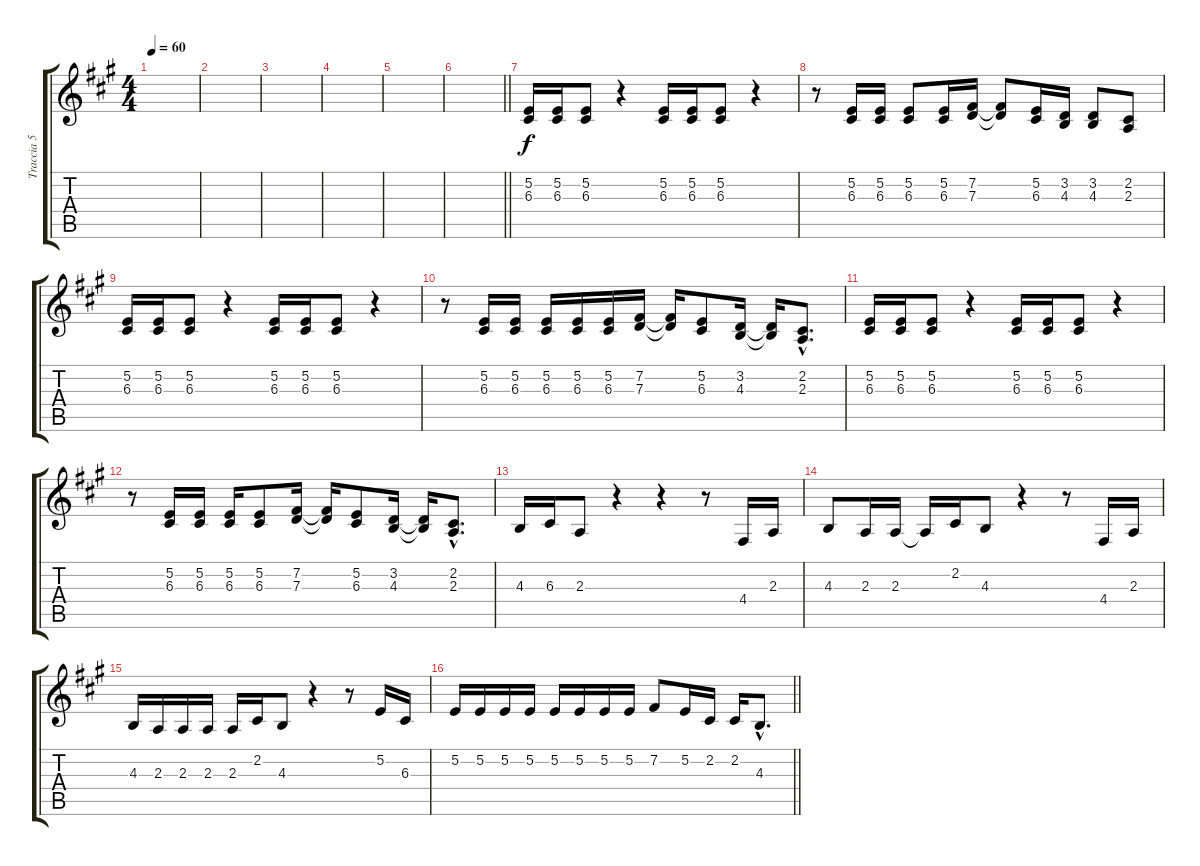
\track ("Traccia 5" "Traccia 5") {instrument brightacousticpiano}
\staff {score tabs}
\tuning (E4 B3 G3 D3 A2 E2) {hide}
\ts (4 4)
\tempo 60
\clef g2
\ks a
|
|
|
|
|
\barLineRight lightlight
|
(5.2 6.3).16 (5.2 6.3).16 (5.2 6.3).8 r.4 (5.2 6.3).16 (5.2 6.3).16 (5.2 6.3).8 r.4 |
r.8 (5.2 6.3).16 (5.2 6.3).16 (5.2 6.3).8 (5.2 6.3).16 (7.2 7.3).16 (7.2{t} 7.3{t}).8 (5.2 6.3).16 (3.2 4.3).16 (3.2 4.3).8 (2.2 2.3).8 |
(5.2 6.3).16 (5.2 6.3).16 (5.2 6.3).8 r.4 (5.2 6.3).16 (5.2 6.3).16 (5.2 6.3).8 r.4 |
r.8 (5.2 6.3).16 (5.2 6.3).16 (5.2 6.3).16 (5.2 6.3).16 (5.2 6.3).16 (7.2 7.3).16 (7.2{t} 7.3{t}).16 (5.2 6.3).8 (3.2 4.3).16 (3.2{t} 4.3{t}).16 (2.2{hac} 2.3{hac}).8{d} |
(5.2 6.3).16 (5.2 6.3).16 (5.2 6.3).8 r.4 (5.2 6.3).16 (5.2 6.3).16 (5.2 6.3).8 r.4 |
r.8 (5.2 6.3).16 (5.2 6.3).16 (5.2 6.3).16 (5.2 6.3).8 (7.2 7.3).16 (7.2{t} 7.3{t}).16 (5.2 6.3).8 (3.2 4.3).16 (3.2{t} 4.3{t}).16 (2.2{hac} 2.3{hac}).8{d} |
4.3.16 6.3.16 2.3.8 r.4 r.4 r.8 4.4.16 2.3.16 |
4.3.8 2.3.16 2.3.16 2.3{t}.16 2.2.16 4.3.8 r.4 r.8 4.4.16 2.3.16 |
4.3.16 2.3.16 2.3.16 2.3.16 2.3.16 2.2.16 4.3.8 r.4 r.8 5.2.16 6.3.16 |
\barLineRight lightlight
5.2.16 5.2.16 5.2.16 5.2.16 5.2.16 5.2.16 5.2.16 5.2.16 7.2.8 5.2.16 2.2.16 2.2.16 4.3{hac}.8{d}
